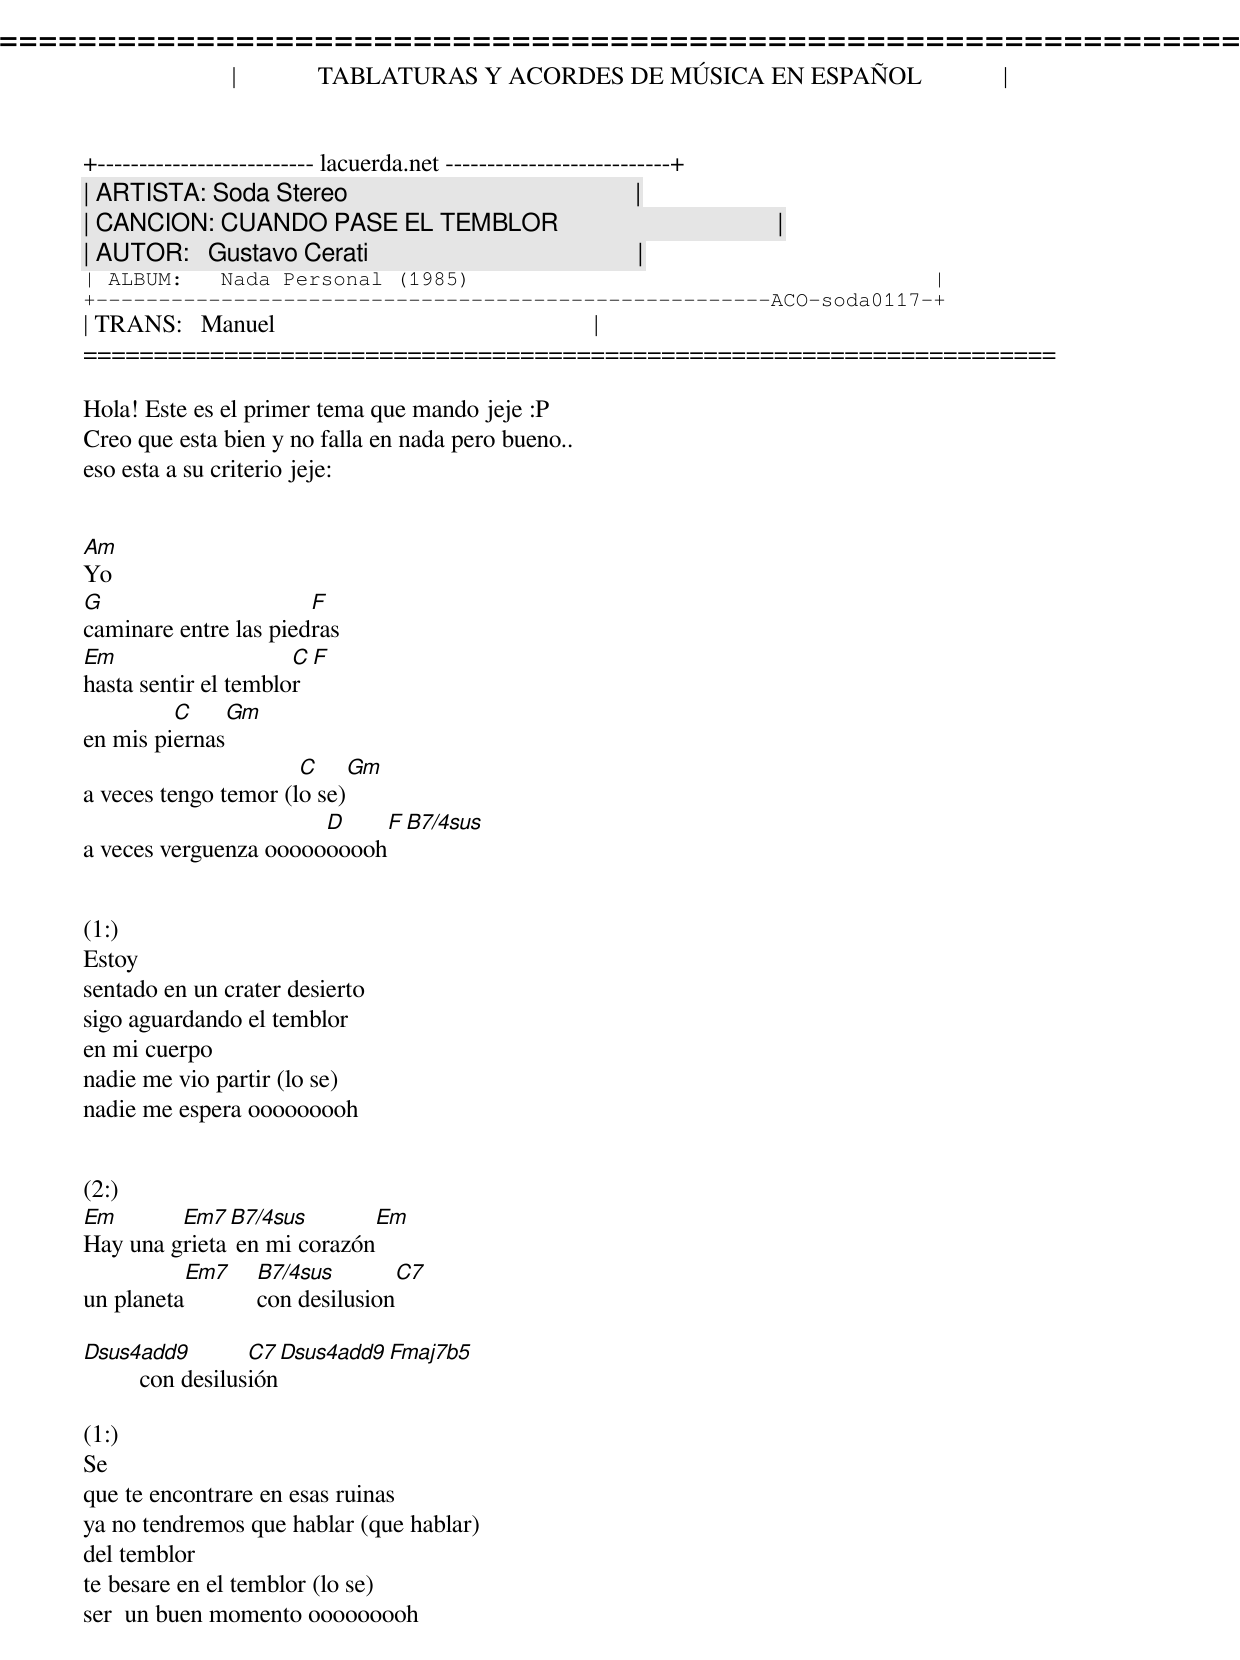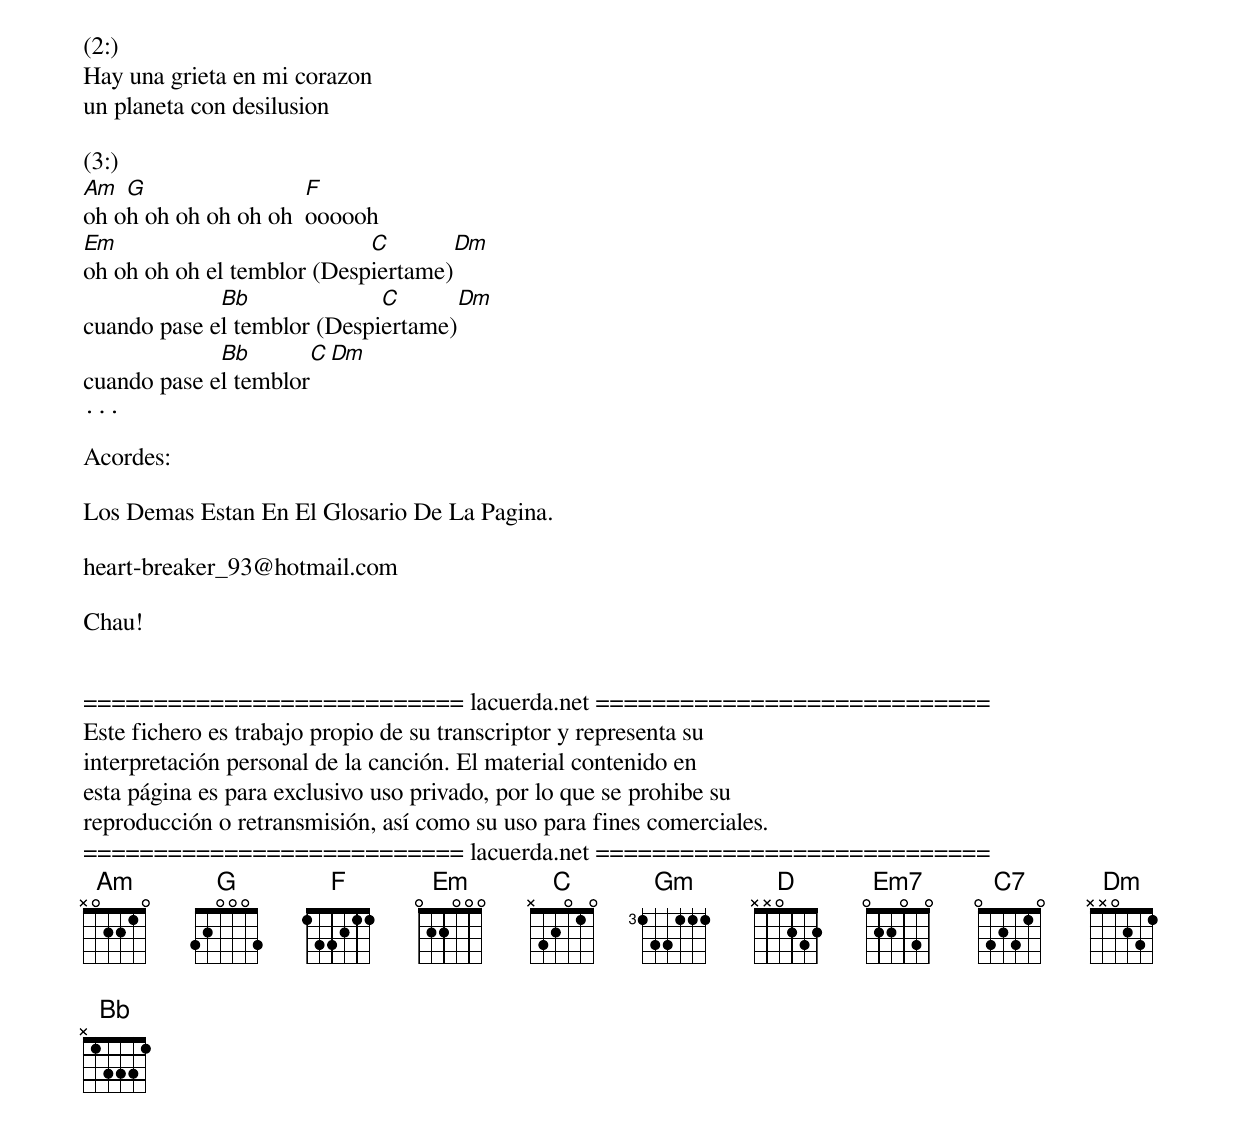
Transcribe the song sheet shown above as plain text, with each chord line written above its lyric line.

=====================================================================
|             TABLATURAS Y ACORDES DE MÚSICA EN ESPAÑOL             |
+-------------------------- lacuerda.net ---------------------------+
| ARTISTA: Soda Stereo                                              |
| CANCION: CUANDO PASE EL TEMBLOR                                   |
| AUTOR:   Gustavo Cerati                                           |
| ALBUM:   Nada Personal (1985)                                     |
+------------------------------------------------------ACO-soda0117-+
| TRANS:   Manuel                                                   |
=====================================================================

Hola! Este es el primer tema que mando jeje :P
Creo que esta bien y no falla en nada pero bueno..
eso esta a su criterio jeje:


Am
Yo
G                      F
caminare entre las piedras
Em                    C          F
hasta sentir el temblor
         C           Gm
en mis piernas
                      C              Gm
a veces tengo temor (lo se)
                       D     F   B7/4sus
a veces verguenza oooooooooh


(1:)
Estoy
sentado en un crater desierto
sigo aguardando el temblor
en mi cuerpo
nadie me vio partir (lo se)
nadie me espera ooooooooh


(2:)
Em       Em7  B7/4sus          Em
Hay una grieta en mi corazón
          Em7 B7/4sus        C7
un planeta    con desilusion

Dsus4add9           C7    Dsus4add9 Fmaj7b5
         con desilusión

(1:)
Se
que te encontrare en esas ruinas
ya no tendremos que hablar (que hablar)
del temblor
te besare en el temblor (lo se)
ser  un buen momento ooooooooh

(2:)
Hay una grieta en mi corazon
un planeta con desilusion

(3:)
Am  G                 F
oh oh oh oh oh oh oh  oooooh
Em                          C                 Dm
oh oh oh oh el temblor (Despiertame)
             Bb              C                Dm
cuando pase el temblor (Despiertame)
             Bb               C               Dm
cuando pase el temblor
...

Acordes:

B7/4sus:   x23200
C7+:       x32000
Dsus4add9: x54030
Los Demas Estan En El Glosario De La Pagina.

heart-breaker_93@hotmail.com

Chau!


=========================== lacuerda.net ============================
Este fichero es trabajo propio de su transcriptor y representa su
interpretación personal de la canción. El material contenido en
esta página es para exclusivo uso privado, por lo que se prohibe su
reproducción o retransmisión, así como su uso para fines comerciales.
=========================== lacuerda.net ============================
